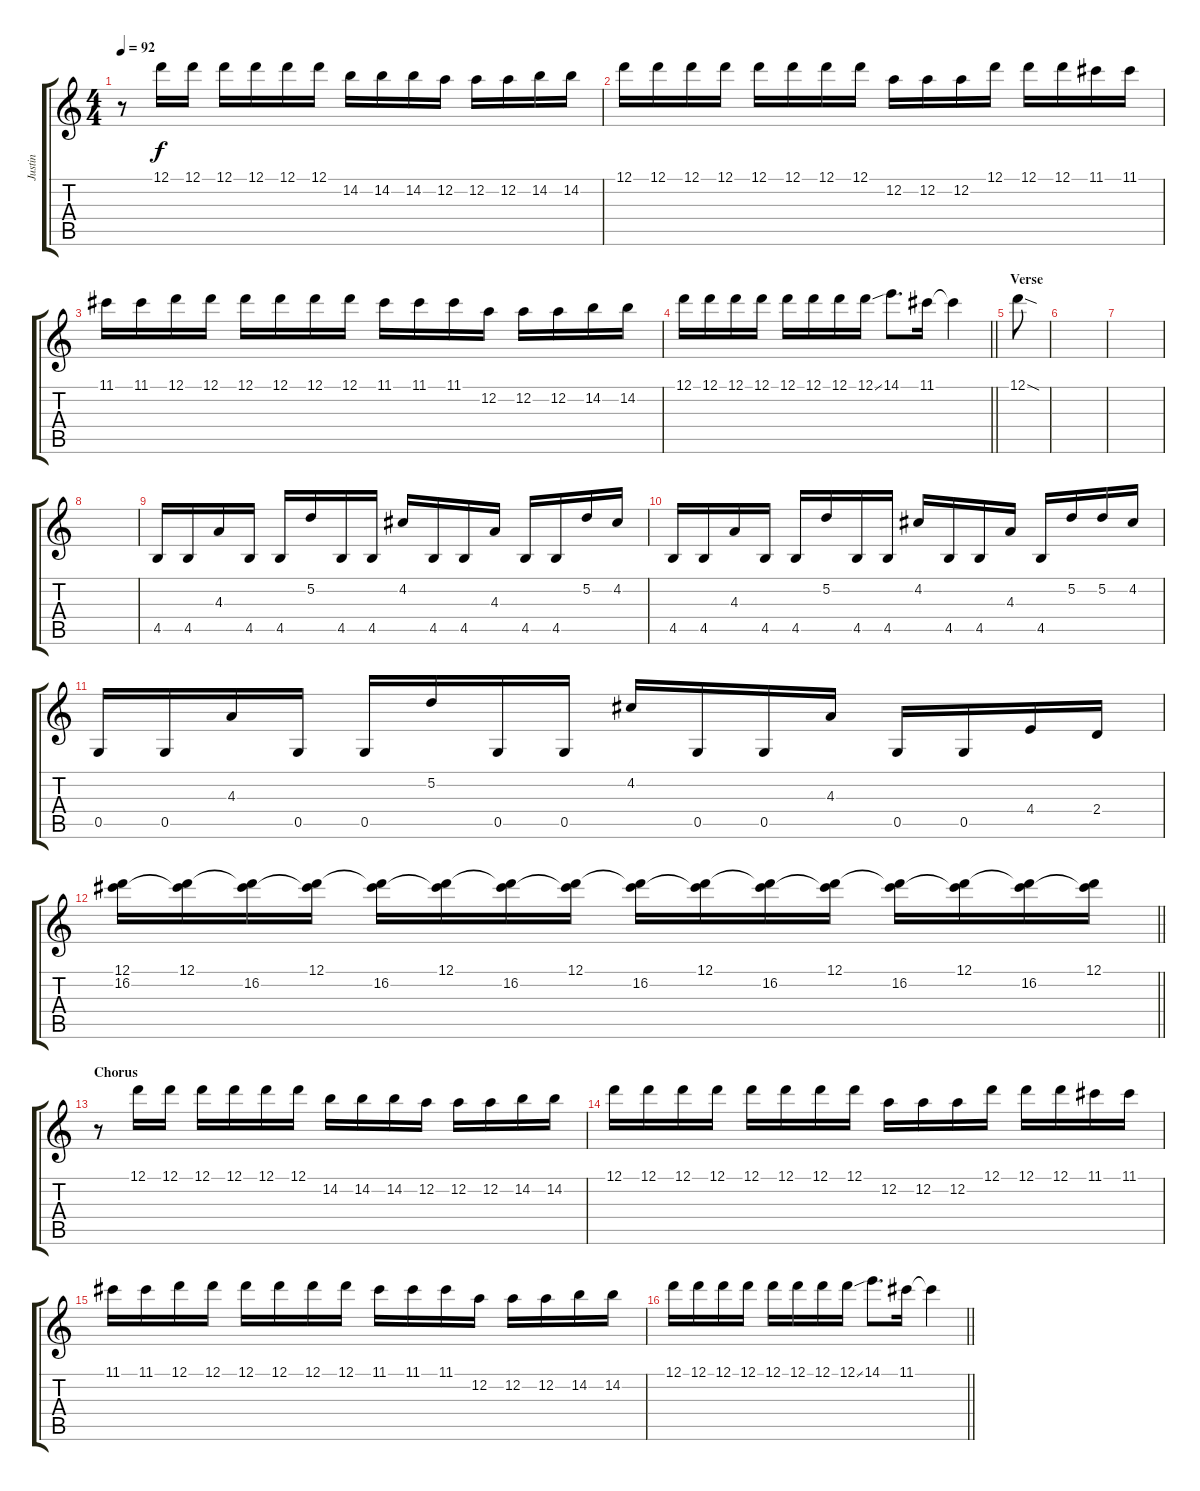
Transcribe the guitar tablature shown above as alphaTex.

\track ("Justin" "Justin") {instrument distortionguitar}
\staff {score tabs}
\tuning (D4 A3 F3 C3 G2 D2) {hide}
\ts (4 4)
\tempo 92
\clef g2
\ks c
r.8{dy f} 12.1.16 12.1.16 12.1.16 12.1.16 12.1.16 12.1.16 14.2.16 14.2.16 14.2.16 12.2.16 12.2.16 12.2.16 14.2.16 14.2.16 |
12.1.16 12.1.16 12.1.16 12.1.16 12.1.16 12.1.16 12.1.16 12.1.16 12.2.16 12.2.16 12.2.16 12.1.16 12.1.16 12.1.16 11.1.16 11.1.16 |
11.1.16 11.1.16 12.1.16 12.1.16 12.1.16 12.1.16 12.1.16 12.1.16 11.1.16 11.1.16 11.1.16 12.2.16 12.2.16 12.2.16 14.2.16 14.2.16 |
\barLineRight lightlight
12.1.16 12.1.16 12.1.16 12.1.16 12.1.16 12.1.16 12.1.16 12.1{ss}.16 14.1.8{d} 11.1.16 11.1{t}.4 |
\section ("" "Verse")
12.1{sod}.8 |
|
|
|
4.5.16 4.5.16 4.3.16 4.5.16 4.5.16 5.2.16 4.5.16 4.5.16 4.2.16 4.5.16 4.5.16 4.3.16 4.5.16 4.5.16 5.2.16 4.2.16 |
4.5.16 4.5.16 4.3.16 4.5.16 4.5.16 5.2.16 4.5.16 4.5.16 4.2.16 4.5.16 4.5.16 4.3.16 4.5.16 5.2.16 5.2.16 4.2.16 |
0.5.16 0.5.16 4.3.16 0.5.16 0.5.16 5.2.16 0.5.16 0.5.16 4.2.16 0.5.16 0.5.16 4.3.16 0.5.16 0.5.16 4.4.16 2.4.16 |
\barLineRight lightlight
(12.1 16.2).16 (12.1 16.2{t}).16 (12.1{t} 16.2).16 (12.1 16.2{t}).16 (12.1{t} 16.2).16 (12.1 16.2{t}).16 (12.1{t} 16.2).16 (12.1 16.2{t}).16 (12.1{t} 16.2).16 (12.1 16.2{t}).16 (12.1{t} 16.2).16 (12.1 16.2{t}).16 (12.1{t} 16.2).16 (12.1 16.2{t}).16 (12.1{t} 16.2).16 (12.1 16.2{t}).16 |
\section ("" "Chorus")
r.8 12.1.16 12.1.16 12.1.16 12.1.16 12.1.16 12.1.16 14.2.16 14.2.16 14.2.16 12.2.16 12.2.16 12.2.16 14.2.16 14.2.16 |
12.1.16 12.1.16 12.1.16 12.1.16 12.1.16 12.1.16 12.1.16 12.1.16 12.2.16 12.2.16 12.2.16 12.1.16 12.1.16 12.1.16 11.1.16 11.1.16 |
11.1.16 11.1.16 12.1.16 12.1.16 12.1.16 12.1.16 12.1.16 12.1.16 11.1.16 11.1.16 11.1.16 12.2.16 12.2.16 12.2.16 14.2.16 14.2.16 |
\barLineRight lightlight
12.1.16 12.1.16 12.1.16 12.1.16 12.1.16 12.1.16 12.1.16 12.1{ss}.16 14.1.8{d} 11.1.16 11.1{t}.4
